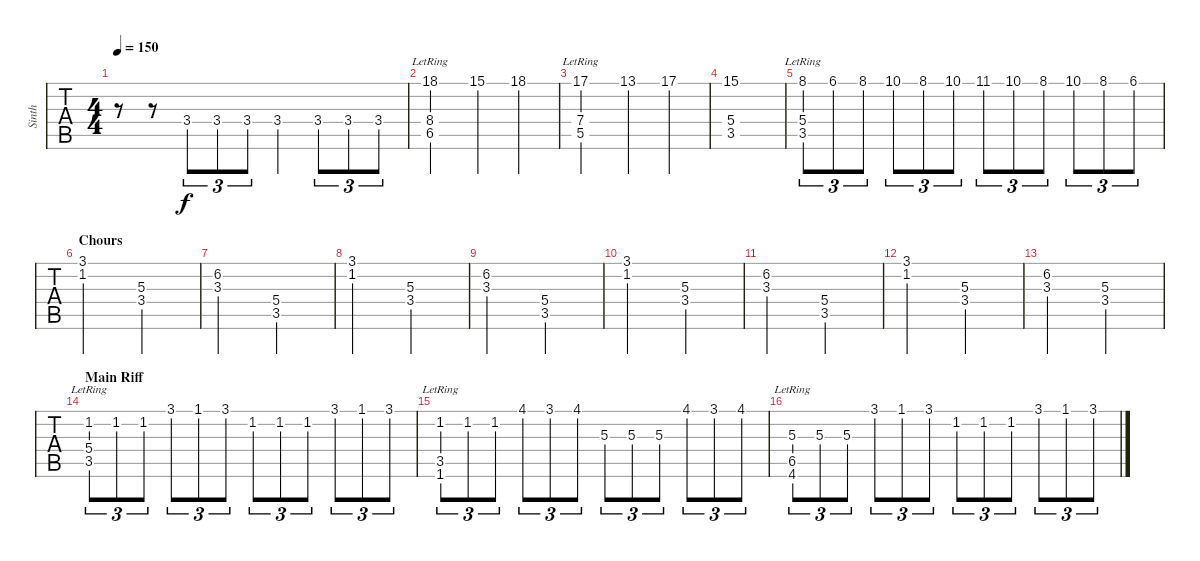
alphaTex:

\track ("Sinth" "Sinth") {instrument fx6goblins}
\staff {tabs}
\tuning (E4 B3 G3 D3 A2 E2) {hide}
\ts (4 4)
\tempo 150
\clef g2
\ks c
r.8{dy f volume 12 instrument stringensemble1} r.8 3.4.8{tu (3 2)} 3.4.8{tu (3 2)} 3.4.8{tu (3 2)} 3.4.4 3.4.8{tu (3 2)} 3.4.8{tu (3 2)} 3.4.8{tu (3 2)} |
(18.1 8.4{lr} 6.5{lr}).2 15.1.4 18.1.4 |
(17.1 7.4{lr} 5.5{lr}).2 13.1.4 17.1.4 |
(15.1 5.4 3.5).1 |
(8.1 5.4{lr} 3.5{lr}).8{tu (3 2)} 6.1.8{tu (3 2)} 8.1.8{tu (3 2)} 10.1.8{tu (3 2)} 8.1.8{tu (3 2)} 10.1.8{tu (3 2)} 11.1.8{tu (3 2)} 10.1.8{tu (3 2)} 8.1.8{tu (3 2)} 10.1.8{tu (3 2)} 8.1.8{tu (3 2)} 6.1.8{tu (3 2)} |
\section ("" "Chours")
(3.1 1.2).2{instrument churchorgan} (5.3 3.4).2 |
(6.2 3.3).2 (5.4 3.5).2 |
(3.1 1.2).2{instrument churchorgan} (5.3 3.4).2 |
(6.2 3.3).2 (5.4 3.5).2 |
(3.1 1.2).2{instrument churchorgan} (5.3 3.4).2 |
(6.2 3.3).2 (5.4 3.5).2 |
(3.1 1.2).2{instrument churchorgan} (5.3 3.4).2 |
(6.2 3.3).2 (5.3 3.4).2 |
\section ("" "Main Riff")
(1.2 5.4{lr} 3.5{lr}).8{tu (3 2) instrument stringensemble1} 1.2.8{tu (3 2)} 1.2.8{tu (3 2)} 3.1.8{tu (3 2)} 1.1.8{tu (3 2)} 3.1.8{tu (3 2)} 1.2.8{tu (3 2)} 1.2.8{tu (3 2)} 1.2.8{tu (3 2)} 3.1.8{tu (3 2)} 1.1.8{tu (3 2)} 3.1.8{tu (3 2)} |
(1.2 3.5{lr} 1.6{lr}).8{tu (3 2)} 1.2.8{tu (3 2)} 1.2.8{tu (3 2)} 4.1.8{tu (3 2)} 3.1.8{tu (3 2)} 4.1.8{tu (3 2)} 5.3.8{tu (3 2)} 5.3.8{tu (3 2)} 5.3.8{tu (3 2)} 4.1.8{tu (3 2)} 3.1.8{tu (3 2)} 4.1.8{tu (3 2)} |
(5.3 6.5{lr} 4.6{lr}).8{tu (3 2)} 5.3.8{tu (3 2)} 5.3.8{tu (3 2)} 3.1.8{tu (3 2)} 1.1.8{tu (3 2)} 3.1.8{tu (3 2)} 1.2.8{tu (3 2)} 1.2.8{tu (3 2)} 1.2.8{tu (3 2)} 3.1.8{tu (3 2)} 1.1.8{tu (3 2)} 3.1.8{tu (3 2)}
